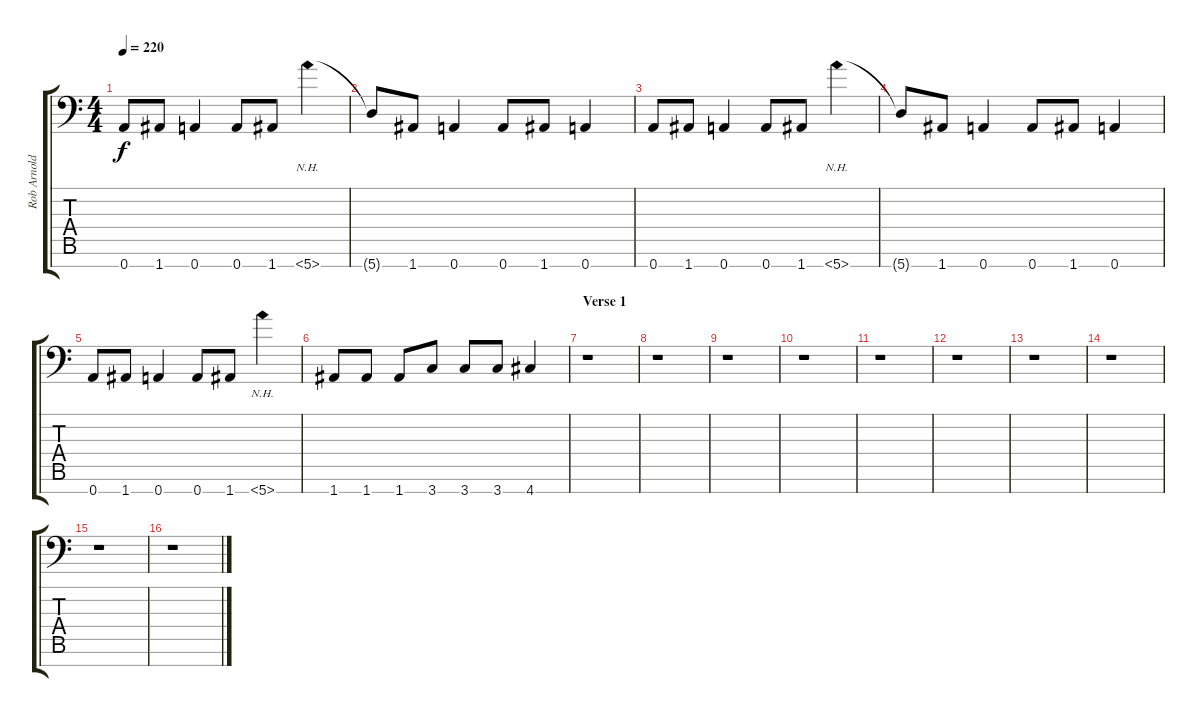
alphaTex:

\track ("Rob Arnold - Guitar" "Rob Arnold") {instrument distortionguitar}
\staff {score tabs}
\tuning (E4 B3 G3 D3 A2 E2 A1) {hide}
\ts (4 4)
\tempo 220
\clef f4
\ks c
0.7.8{dy f} 1.7.8 0.7.4 0.7.8 1.7.8 5.7{nh}.4 |
5.7{t}.8 1.7.8 0.7.4 0.7.8 1.7.8 0.7.4 |
0.7.8 1.7.8 0.7.4 0.7.8 1.7.8 5.7{nh}.4 |
5.7{t}.8 1.7.8 0.7.4 0.7.8 1.7.8 0.7.4 |
0.7.8 1.7.8 0.7.4 0.7.8 1.7.8 5.7{nh}.4 |
1.7.8 1.7.8 1.7.8 3.7.8 3.7.8 3.7.8 4.7.4 |
\section ("" "Verse 1")
r.1 |
r.1 |
r.1 |
r.1 |
r.1 |
r.1 |
r.1 |
r.1 |
r.1 |
r.1
